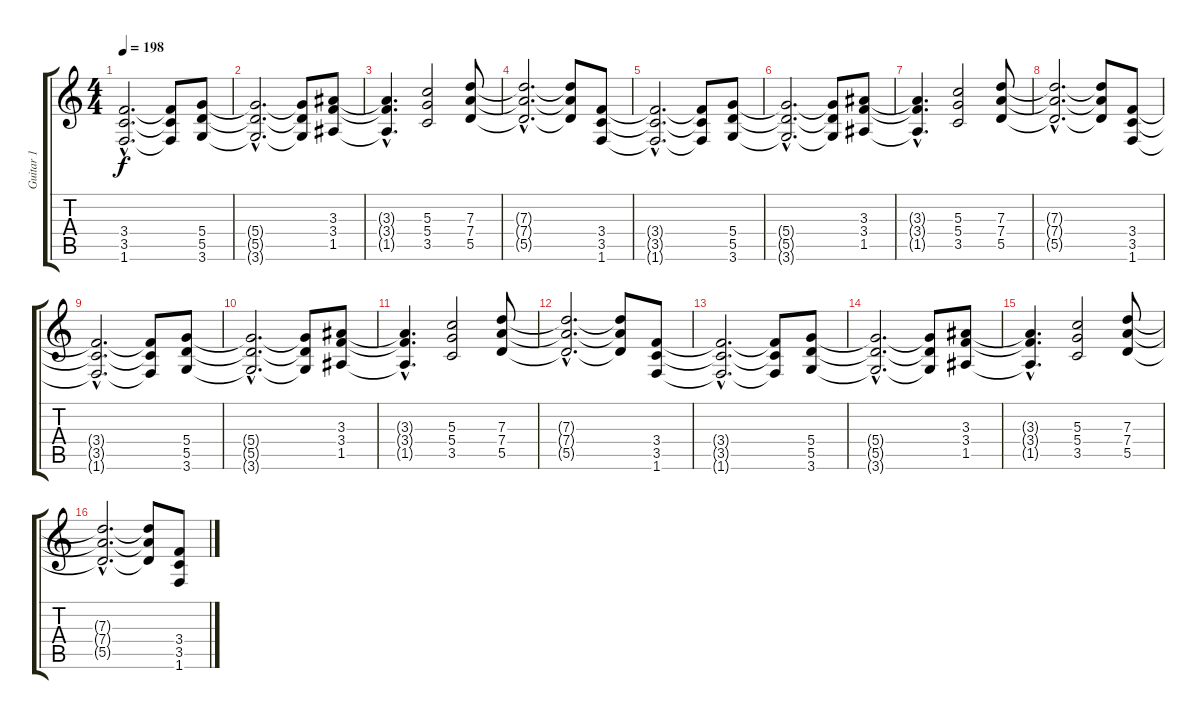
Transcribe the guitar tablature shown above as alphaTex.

\track ("Guitar 1" "Guitar 1") {instrument overdrivenguitar}
\staff {score tabs}
\tuning (E4 B3 G3 D3 A2 E2) {hide}
\ts (4 4)
\tempo 198
\clef g2
\ks c
(3.4{hac t} 3.5{hac t} 1.6{hac t}).2{d dy f} (3.4{t} 3.5{t} 1.6{t}).8 (5.4 5.5 3.6).8 |
(5.4{hac t} 5.5{hac t} 3.6{hac t}).2{d} (5.4{t} 5.5{t} 3.6{t}).8 (3.3 3.4 1.5).8 |
(3.3{hac t} 3.4{hac t} 1.5{hac t}).4{d} (5.3 5.4 3.5).2 (7.3 7.4 5.5).8 |
(7.3{hac t} 7.4{hac t} 5.5{hac t}).2{d} (7.3{t} 7.4{t} 5.5{t}).8 (3.4 3.5 1.6).8 |
(3.4{hac t} 3.5{hac t} 1.6{hac t}).2{d} (3.4{t} 3.5{t} 1.6{t}).8 (5.4 5.5 3.6).8 |
(5.4{hac t} 5.5{hac t} 3.6{hac t}).2{d} (5.4{t} 5.5{t} 3.6{t}).8 (3.3 3.4 1.5).8 |
(3.3{hac t} 3.4{hac t} 1.5{hac t}).4{d} (5.3 5.4 3.5).2 (7.3 7.4 5.5).8 |
(7.3{hac t} 7.4{hac t} 5.5{hac t}).2{d} (7.3{t} 7.4{t} 5.5{t}).8 (3.4 3.5 1.6).8 |
(3.4{hac t} 3.5{hac t} 1.6{hac t}).2{d} (3.4{t} 3.5{t} 1.6{t}).8 (5.4 5.5 3.6).8 |
(5.4{hac t} 5.5{hac t} 3.6{hac t}).2{d} (5.4{t} 5.5{t} 3.6{t}).8 (3.3 3.4 1.5).8 |
(3.3{hac t} 3.4{hac t} 1.5{hac t}).4{d} (5.3 5.4 3.5).2 (7.3 7.4 5.5).8 |
(7.3{hac t} 7.4{hac t} 5.5{hac t}).2{d} (7.3{t} 7.4{t} 5.5{t}).8 (3.4 3.5 1.6).8 |
(3.4{hac t} 3.5{hac t} 1.6{hac t}).2{d} (3.4{t} 3.5{t} 1.6{t}).8 (5.4 5.5 3.6).8 |
(5.4{hac t} 5.5{hac t} 3.6{hac t}).2{d} (5.4{t} 5.5{t} 3.6{t}).8 (3.3 3.4 1.5).8 |
(3.3{hac t} 3.4{hac t} 1.5{hac t}).4{d} (5.3 5.4 3.5).2 (7.3 7.4 5.5).8 |
(7.3{hac t} 7.4{hac t} 5.5{hac t}).2{d} (7.3{t} 7.4{t} 5.5{t}).8 (3.4 3.5 1.6).8
